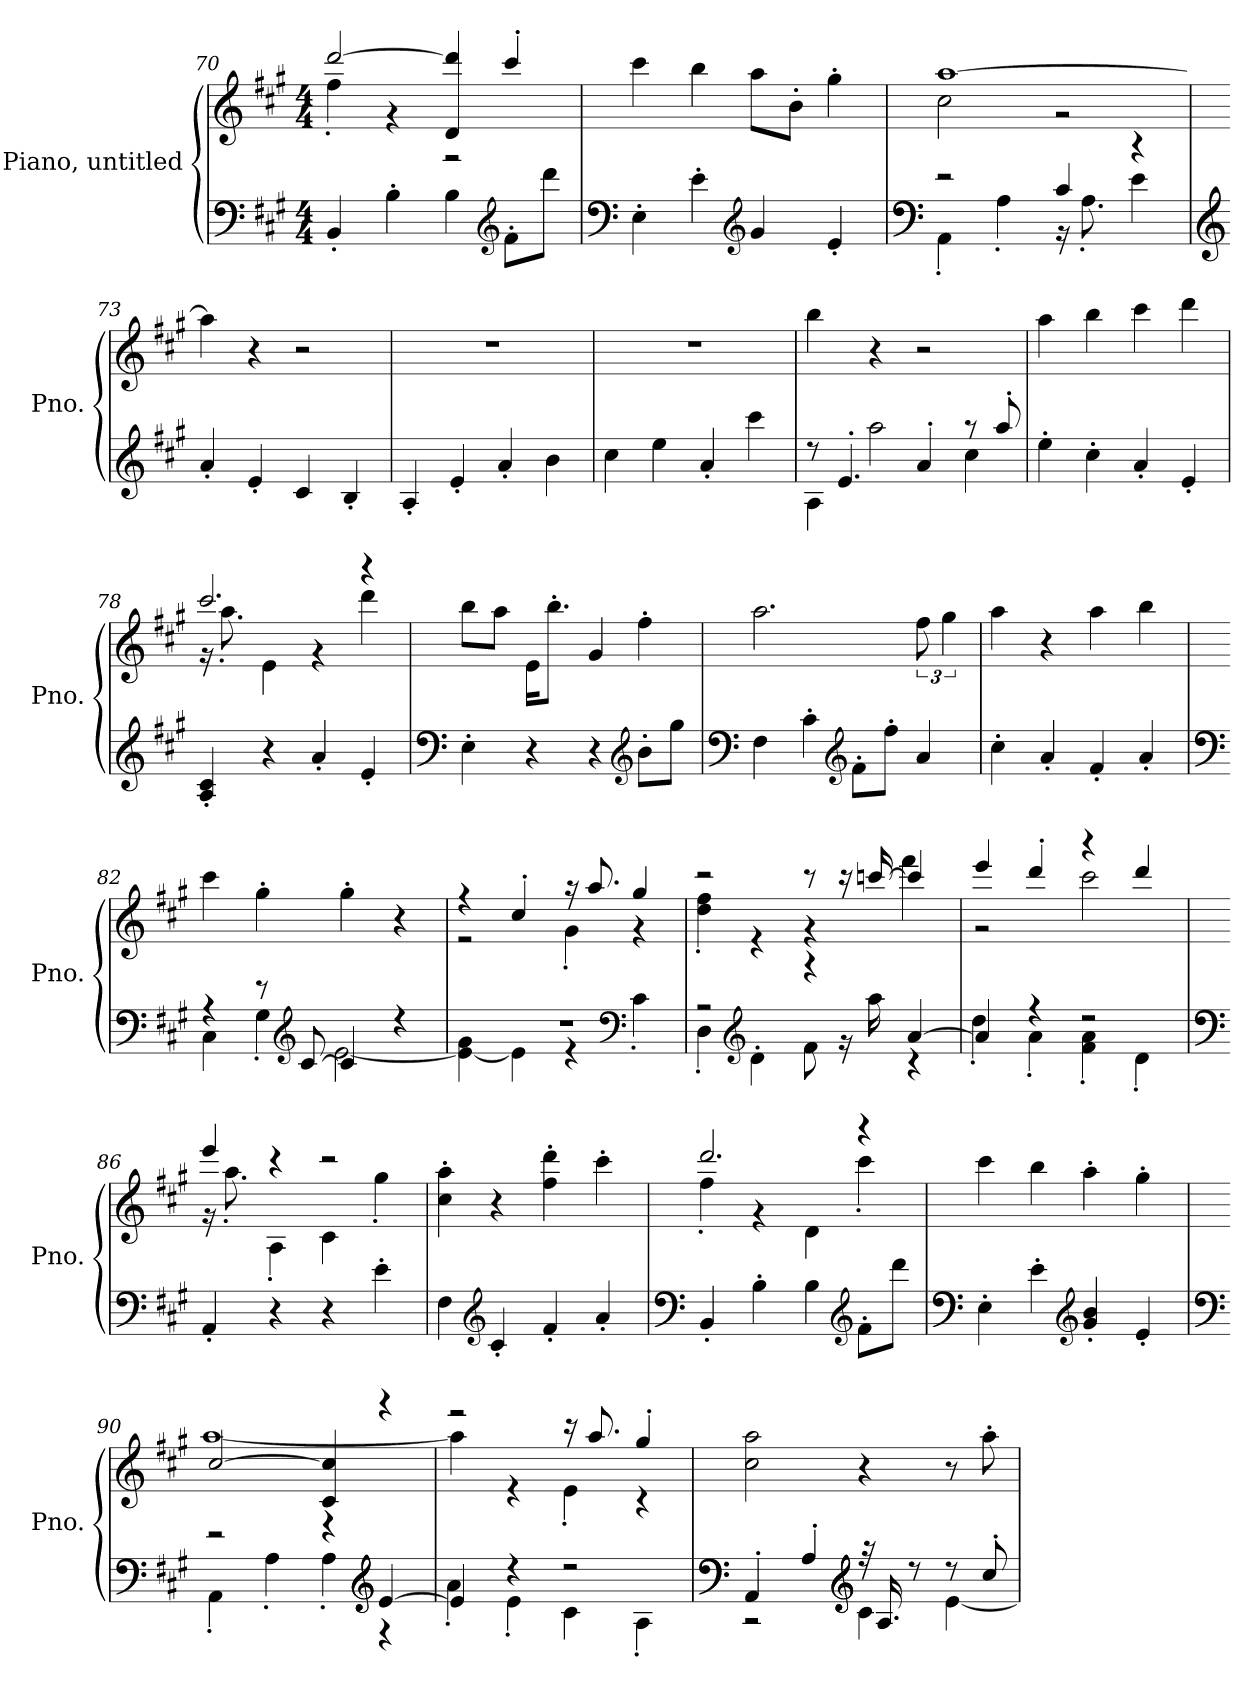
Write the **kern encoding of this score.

**kern	**kern
*part1	*part1
*staff2	*staff1
*I"Piano, untitled	*
*I'Pno.	*
!!LO:LB:g=z
*clefF4	*clefG2
*k[f#c#g#]	*k[f#c#g#]
*M4/4	*M4/4
=70	=70
*	*^
4BB'/	[2ddd/	4ff#'\
4B'\	.	4r
4B\	4d/ 4ddd/]	2r
*clefG2	*	*
8f#'\L	4ccc#'/	.
8ddd\J	.	.
*	*v	*v
=71	=71
*clefF4	*
4E'\	4ccc#\
4e'\	4bb\
*clefG2	*
4g#/	8aa\L
.	8b'\J
4e'/	4gg#'\
=72	=72
*clefF4	*
*^	*^
2r	4AA'\	[1aa	2cc#\
.	4A'\	.	.
4c#/	16r	.	2r
.	8.A'\	.	.
4r	4e\	.	.
*v	*v	*	*
*	*v	*v
=73	=73
*clefG2	*
4a'/	4aa\]
4e'/	4r
4c#/	2r
4B'/	.
=74	=74
4A'/	1r
4e'/	.
4a'/	.
4b\	.
=75	=75
4cc#\	1r
4ee\	.
4a'/	.
4ccc#\	.
!!LO:LB:g=z
=76	=76
*^	*
8r	4A\	4bb\
4.e'/	.	.
.	2aa\	4r
4a'/	.	2r
8r	4cc#\	.
8aa'/	.	.
*v	*v	*
=77	=77
4ee'\	4aa\
4cc#'\	4bb\
4a'/	4ccc#\
4e'/	4ddd\
=78	=78
*	*^
4A/' 4c#/'	2.ccc#/	16r
.	.	8.aa'\
4r	.	4e\
4a'/	.	4r
4e'/	4r	4ddd\
*	*v	*v
=79	=79
*clefF4	*
4E'\	8bb\L
.	8aa\J
4r	16e\KL
.	8.bb'\J
4r	4g#/
*clefG2	*
8b'\L	4ff#'\
8gg#\J	.
=80	=80
*clefF4	*
4F#\	2.aa\
4c#'\	.
*clefG2	*
8f#'\L	.
8ff#'\J	.
4a/	12ff#\
.	6gg#\
!!LO:LB:g=z
=81	=81
4cc#'\	4aa\
4a'/	4r
4f#'/	4aa\
4a'/	4bb\
=82	=82
*clefF4	*
*^	*
4r	4C#\	4ccc#\
8r	4G#'\	4gg#'\
*clefG2	*	*
[8c#/	.	.
4c#/]	[2e\	4gg#'\
4r	.	4r
=83	=83	=83
*	*	*^
1r	4e\_ 4g#\	4r	2r
.	4e\]	4cc#'/	.
.	4r	16r	4g#'\
.	.	8.aa/	.
*clefF4	*	*	*
.	4c#'\	4gg#/	4r
=84	=84	=84	=84
2r	4D'\	2r	4dd\' 4ff#\'
*clefG2	*	*	*
.	4d'\	.	4r
4r	8f#\	8r	4r
.	16r	16r	.
.	16aa\	[16cccn/	.
[4a/	4r	4ccc/]	4fff#\
=85	=85	=85	=85
4a/]	4dd'\	4eee/	2r
4r	4a'\	4ddd'/	.
2r	4f#\' 4a\'	4r	2ccc#\
.	4d'\	4ddd/	.
*v	*v	*	*
!!LO:LB:g=z	!!
=86	=86	=86
*clefF4	*	*
4AA'/	4eee/	16r
.	.	8.aa'\
4r	4r	4A'\
4r	2r	4c#\
4e'\	.	4gg#'\
*	*v	*v
=87	=87
4F#\	4cc#\' 4aa\'
*clefG2	*
4c#'/	4r
4f#'/	4ff#\' 4ddd\'
4a'/	4ccc#'\
=88	=88
*clefF4	*
*	*^
4BB'/	2.ddd/	4ff#'\
4B'\	.	4r
4B\	.	4d\
*clefG2	*	*
8f#'\L	4r	4ccc#'\
8ddd\J	.	.
*	*v	*v
=89	=89
*clefF4	*
4E'\	4ccc#\
4e'\	4bb\
*clefG2	*
4g#/' 4b/'	4aa'\
4e'/	4gg#'\
=90	=90
*clefF4	*
*^	*^
2r	4AA'\	[2cc#/	[1aa
.	4A'\	.	.
4r	4A'\	4c#/ 4cc#/]	.
*clefG2	*	*	*
[4e/	4r	4r	.
!!LO:PB:g=z	!!
=91	=91	=91	=91
4e/]	4a'\	2r	4aa\]
4r	4e'\	.	4r
2r	4c#\	16r	4e'\
.	.	8.aa/	.
.	4A'\	4gg#'/	4r
*	*	*v	*v
=92	=92	=92
*clefF4	*	*
4AA'/	2r	2cc#\ 2aa\
4A'/	.	.
*clefG2	*	*
32r	4c#\	4r
16.A/	.	.
8r	.	.
8r	[4e\	8r
8cc#'/	.	8aa'\
*v	*v	*
=	=
*-	*-
